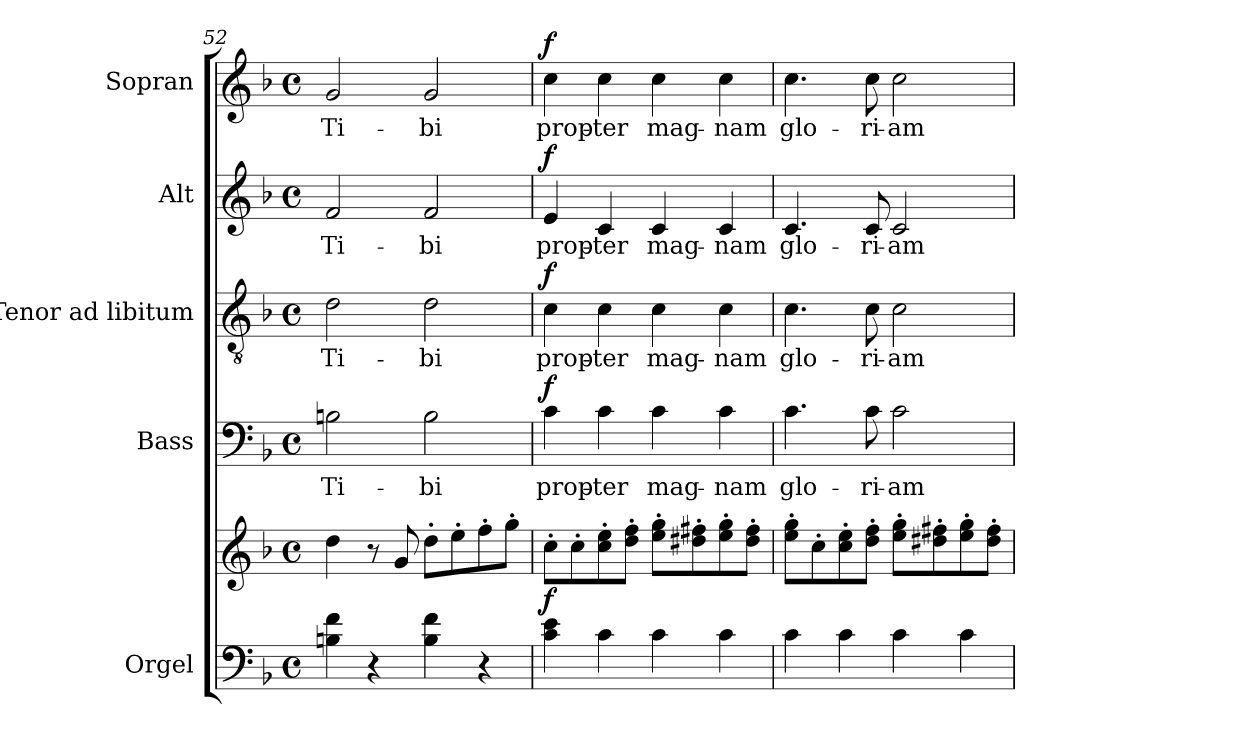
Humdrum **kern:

**kern	**kern	**dynam	**kern	**text	**dynam	**kern	**text	**dynam	**kern	**text	**dynam	**kern	**text	**dynam
*part5	*part5	*part5	*part4	*part4	*part4	*part3	*part3	*part3	*part2	*part2	*part2	*part1	*part1	*part1
*staff6	*staff5	*staff5/6	*staff4	*staff4	*staff4	*staff3	*staff3	*staff3	*staff2	*staff2	*staff2	*staff1	*staff1	*staff1
*I"Orgel	*	*	*I"Bass	*	*	*I"Tenor ad libitum	*	*	*I"Alt	*	*	*I"Sopran	*	*
*I'Org.	*	*	*I'B.	*	*	*I'T.	*	*	*I'A.	*	*	*I'S.	*	*
*clefF4	*clefG2	*	*clefF4	*	*	*clefGv2	*	*	*clefG2	*	*	*clefG2	*	*
*k[b-]	*k[b-]	*	*k[b-]	*	*	*k[b-]	*	*	*k[b-]	*	*	*k[b-]	*	*
*F:	*F:	*	*F:	*	*	*F:	*	*	*F:	*	*	*F:	*	*
*M4/4	*M4/4	*	*M4/4	*	*	*M4/4	*	*	*M4/4	*	*	*M4/4	*	*
*met(c)	*met(c)	*	*met(c)	*	*	*met(c)	*	*	*met(c)	*	*	*met(c)	*	*
=52	=52	=52	=52	=52	=52	=52	=52	=52	=52	=52	=52	=52	=52	=52
!	!	!	!	!LO:LY:b	!	!	!LO:LY:b	!	!	!LO:LY:b	!	!	!LO:LY:b	!
4Bn\ 4f\	4dd\	.	2Bn\	Ti-	.	2d\	Ti-	.	2f/	Ti-	.	2g/	Ti-	.
4r	8r	.	.	.	.	.	.	.	.	.	.	.	.	.
.	8g/	.	.	.	.	.	.	.	.	.	.	.	.	.
!	!	!	!	!LO:LY:b	!	!	!LO:LY:b	!	!	!LO:LY:b	!	!	!LO:LY:b	!
4B\ 4f\	8dd'>\L	.	2B\	-bi	.	2d\	-bi	.	2f/	-bi	.	2g/	-bi	.
.	8ee'>\	.	.	.	.	.	.	.	.	.	.	.	.	.
4r	8ff'>\	.	.	.	.	.	.	.	.	.	.	.	.	.
.	8gg'>\J	.	.	.	.	.	.	.	.	.	.	.	.	.
=53	=53	=53	=53	=53	=53	=53	=53	=53	=53	=53	=53	=53	=53	=53
!	!	!LO:DY:b	!	!LO:LY:b	!LO:DY:a	!	!LO:LY:b	!LO:DY:a	!	!LO:LY:b	!LO:DY:a	!	!LO:LY:b	!LO:DY:a
4c\ 4e\	8cc'>\L	f	4c\	prop-	f	4c\	prop-	f	4e/	prop-	f	4cc\	prop-	f
.	8cc'>\	.	.	.	.	.	.	.	.	.	.	.	.	.
!	!	!	!	!LO:LY:b	!	!	!LO:LY:b	!	!	!LO:LY:b	!	!	!LO:LY:b	!
4c\	8cc\'> 8ee\'>	.	4c\	-ter	.	4c\	-ter	.	4c/	-ter	.	4cc\	-ter	.
.	8dd\'> 8ff\'>J	.	.	.	.	.	.	.	.	.	.	.	.	.
!	!	!	!	!LO:LY:b	!	!	!LO:LY:b	!	!	!LO:LY:b	!	!	!LO:LY:b	!
4c\	8ee\'> 8gg\'>L	.	4c\	mag-	.	4c\	mag-	.	4c/	mag-	.	4cc\	mag-	.
.	8dd#X\'> 8ff#X\'>	.	.	.	.	.	.	.	.	.	.	.	.	.
!	!	!	!	!LO:LY:b	!	!	!LO:LY:b	!	!	!LO:LY:b	!	!	!LO:LY:b	!
4c\	8ee\'> 8gg\'>	.	4c\	-nam	.	4c\	-nam	.	4c/	-nam	.	4cc\	-nam	.
.	8dd#\'> 8ff#\'>J	.	.	.	.	.	.	.	.	.	.	.	.	.
=54	=54	=54	=54	=54	=54	=54	=54	=54	=54	=54	=54	=54	=54	=54
!	!	!	!	!LO:LY:b	!	!	!LO:LY:b	!	!	!LO:LY:b	!	!	!LO:LY:b	!
4c\	8ee\'> 8gg\'>L	.	4.c\	glo-	.	4.c\	glo-	.	4.c/	glo-	.	4.cc\	glo-	.
.	8cc'>\	.	.	.	.	.	.	.	.	.	.	.	.	.
4c\	8cc\'> 8ee\'>	.	.	.	.	.	.	.	.	.	.	.	.	.
!	!	!	!	!LO:LY:b	!	!	!LO:LY:b	!	!	!LO:LY:b	!	!	!LO:LY:b	!
.	8dd\'> 8ff\'>J	.	8c\	-ri-	.	8c\	-ri-	.	8c/	-ri-	.	8cc\	-ri-	.
!	!	!	!	!LO:LY:b	!	!	!LO:LY:b	!	!	!LO:LY:b	!	!	!LO:LY:b	!
4c\	8ee\'> 8gg\'>L	.	2c\	-am	.	2c\	-am	.	2c/	-am	.	2cc\	-am	.
.	8dd#X\'> 8ff#X\'>	.	.	.	.	.	.	.	.	.	.	.	.	.
4c\	8ee\'> 8gg\'>	.	.	.	.	.	.	.	.	.	.	.	.	.
.	8dd#\'> 8ff#\'>J	.	.	.	.	.	.	.	.	.	.	.	.	.
=	=	=	=	=	=	=	=	=	=	=	=	=	=	=
*-	*-	*-	*-	*-	*-	*-	*-	*-	*-	*-	*-	*-	*-	*-
